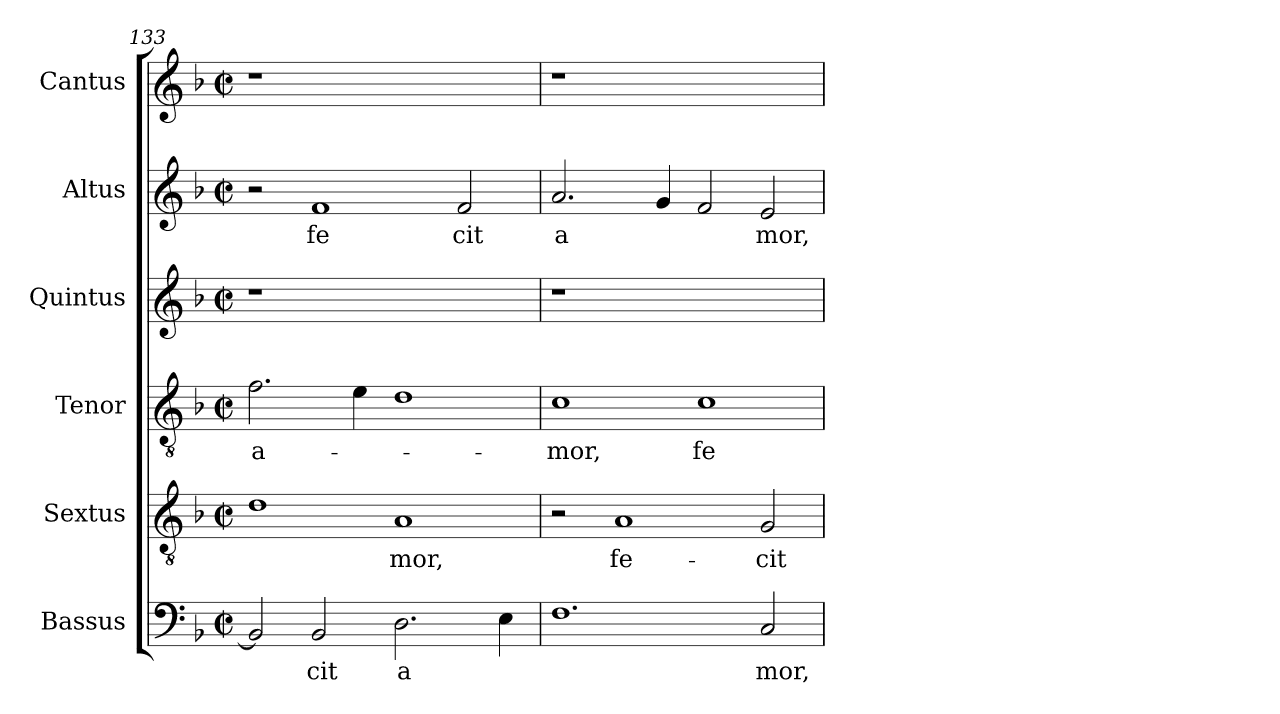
**kern	**text	**kern	**text	**kern	**text	**kern	**kern	**text	**kern
*part6	*part6	*part5	*part5	*part4	*part4	*part3	*part2	*part2	*part1
*staff6	*staff6	*staff5	*staff5	*staff4	*staff4	*staff3	*staff2	*staff2	*staff1
*I"Bassus	*	*I"Sextus	*	*I"Tenor	*	*I"Quintus	*I"Altus	*	*I"Cantus
*I'Bassus	*	*I'Sextus	*	*I'Tenor	*	*I'Quintus	*I'Altus	*	*I'Cantus
*clefF4	*	*clefGv2	*	*clefGv2	*	*clefG2	*clefG2	*	*clefG2
*k[b-]	*	*k[b-]	*	*k[b-]	*	*k[b-]	*k[b-]	*	*k[b-]
*F:	*	*F:	*	*F:	*	*F:	*F:	*	*F:
*M2/2	*	*M2/2	*	*M2/2	*	*M2/2	*M2/2	*	*M2/2
*met(c|)	*	*met(c|)	*	*met(c|)	*	*met(c|)	*met(c|)	*	*met(c|)
=133	=133	=133	=133	=133	=133	=133	=133	=133	=133
!	!	!	!	!	!LO:LY:b:cj	!	!	!	!
2BB-/]	.	1d	.	2.f\	a-	1r	2r	.	1r
!	!LO:LY:b:cj	!	!	!	!	!	!	!LO:LY:b:cj	!
2BB-/	cit	.	.	.	.	.	1f	fe	.
.	.	.	.	4e\	.	.	.	.	.
!	!LO:LY:b:cj	!	!LO:LY:b:cj	!	!	!	!	!	!
2.D\	a	1A	-mor,	1d	.	1ryy	.	.	1ryy
!	!	!	!	!	!	!	!	!LO:LY:b:cj	!
.	.	.	.	.	.	.	2f/	cit	.
4E\	.	.	.	.	.	.	.	.	.
=134	=134	=134	=134	=134	=134	=134	=134	=134	=134
!	!	!	!	!	!LO:LY:b:cj	!	!	!LO:LY:b:cj	!
1.F	.	2r	.	1c	-mor,	1r	2.a/	a	1r
!	!	!	!LO:LY:b:cj	!	!	!	!	!	!
.	.	1A	fe-	.	.	.	.	.	.
.	.	.	.	.	.	.	4g/	.	.
!	!	!	!	!	!LO:LY:b:cj	!	!	!	!
.	.	.	.	1c	fe-	1ryy	2f/	.	1ryy
!	!LO:LY:b:cj	!	!LO:LY:b:cj	!	!	!	!	!LO:LY:b:cj	!
2C/	mor,	2G/	-cit	.	.	.	2e/	mor,	.
=	=	=	=	=	=	=	=	=	=
*-	*-	*-	*-	*-	*-	*-	*-	*-	*-
